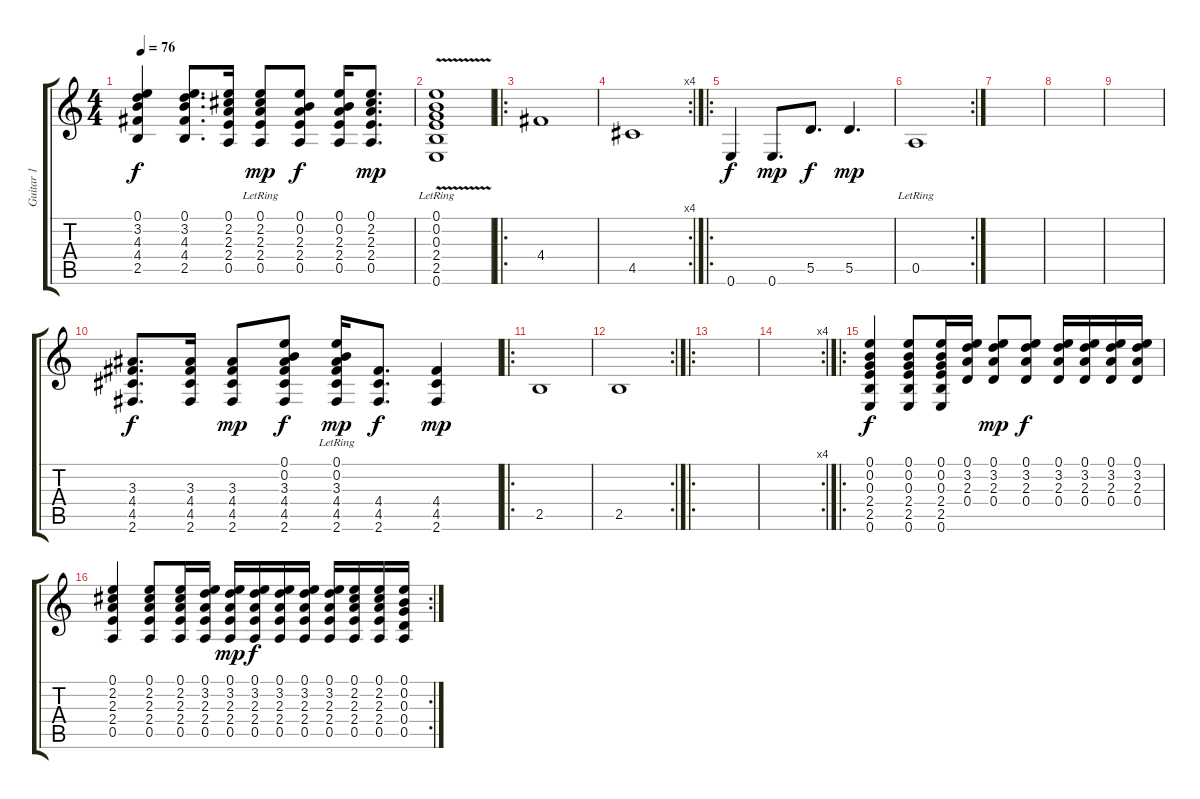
\track ("Guitar 1" "Guitar 1") {instrument electricguitarclean}
\staff {score tabs}
\tuning (E4 B3 G3 D3 A2 E2) {hide}
\ts (4 4)
\tempo 76
\clef g2
\ks c
(0.1 3.2 4.3 4.4 2.5).4{dy f instrument electricguitarclean} (0.1 3.2 4.3 4.4 2.5).8{d} (0.1 2.2 2.3 2.4 0.5).16 (0.1{lr} 2.2 2.3 2.4{lr} 0.5).8{dy mp} (0.1 0.2 2.3 2.4 0.5).8{dy f} (0.1 0.2 2.3 2.4 0.5).16 (0.1 2.2 2.3 2.4 0.5).8{d dy mp} |
(0.1{v} 0.2{v} 0.3{v} 2.4{v} 2.5{v lr} 0.6{v}).1 |
\ro
4.4.1 |
\rc 4
4.5.1 |
\ro
0.6.4{dy f} 0.6.8{d dy mp} 5.5.8{d dy f} 5.5.4{d dy mp} |
\rc 2
0.5{lr}.1 |
|
|
|
(3.3 4.4 4.5 2.6).8{d dy f} (3.3 4.4 4.5 2.6).16 (3.3 4.4 4.5 2.6).8{dy mp} (0.1 0.2 3.3 4.4 4.5 2.6).8{dy f} (0.1 0.2{lr} 3.3 4.4{lr} 4.5 2.6{lr}).16{dy mp} (4.4 4.5 2.6).8{d dy f} (4.4 4.5 2.6).4{dy mp} |
\ro
2.5.1 |
\rc 2
2.5.1 |
\ro
|
\rc 4
|
\ro
(0.1 0.2 0.3 2.4 2.5 0.6).4{dy f} (0.1 0.2 0.3 2.4 2.5 0.6).8 (0.1 0.2 0.3 2.4 2.5 0.6).16 (0.1 3.2 2.3 0.4).16 (0.1 3.2 2.3 0.4).8{dy mp} (0.1 3.2 2.3 0.4).8{dy f} (0.1 3.2 2.3 0.4).16 (0.1 3.2 2.3 0.4).16 (0.1 3.2 2.3 0.4).16 (0.1 3.2 2.3 0.4).16 |
\rc 2
(0.1 2.2 2.3 2.4 0.5).4 (0.1 2.2 2.3 2.4 0.5).8 (0.1 2.2 2.3 2.4 0.5).16 (0.1 3.2 2.3 2.4 0.5).16 (0.1 3.2 2.3 2.4 0.5).16{dy mp} (0.1 3.2 2.3 2.4 0.5).16{dy f} (0.1 3.2 2.3 2.4 0.5).16 (0.1 3.2 2.3 2.4 0.5).16 (0.1 3.2 2.3 2.4 0.5).16 (0.1 2.2 2.3 2.4 0.5).16 (0.1 2.2 2.3 2.4 0.5).16 (0.1 0.2 0.3 0.4 0.5).16
